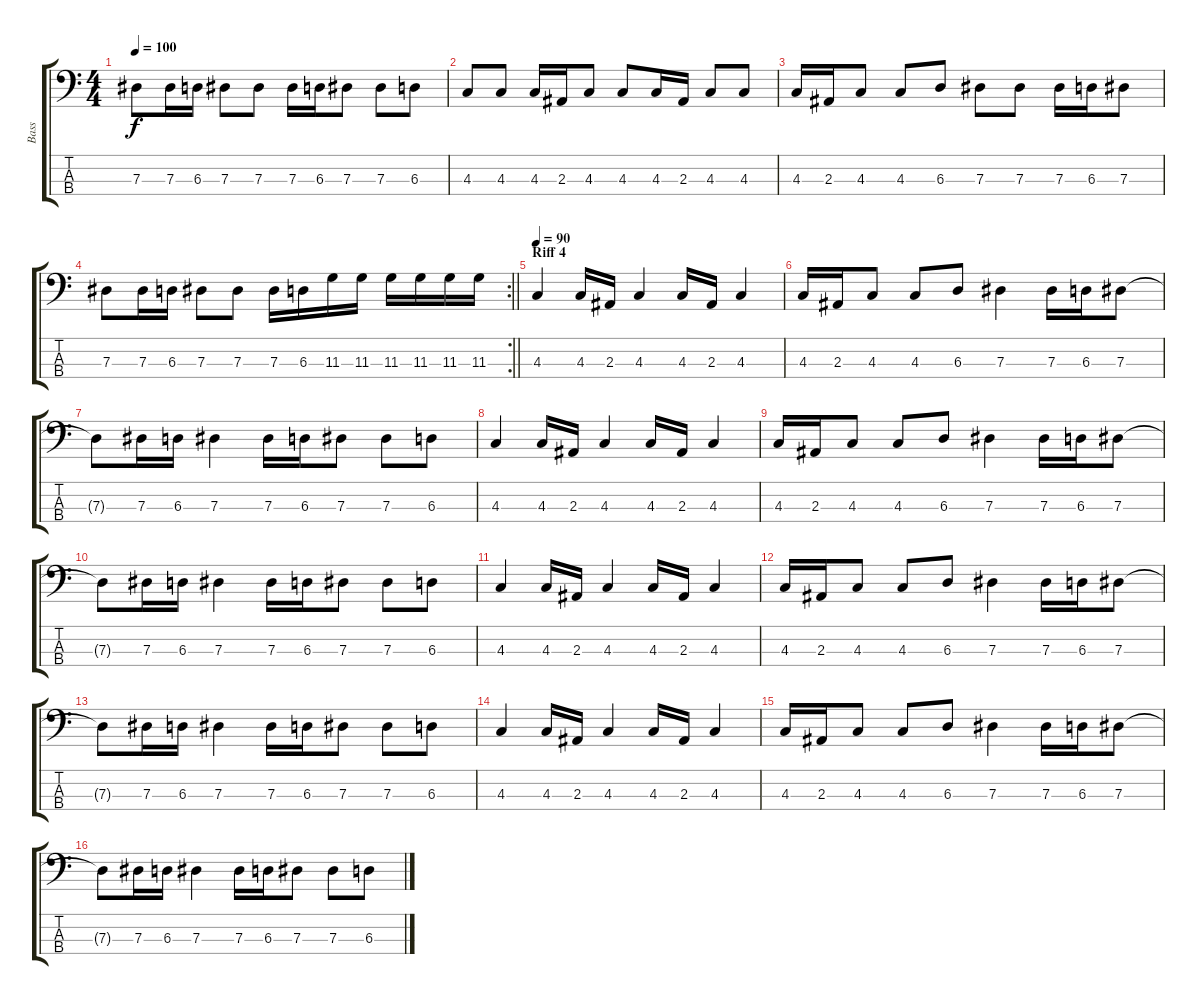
\track ("Bass" "Bass") {instrument electricbassfinger}
\staff {score tabs}
\tuning (Gb2 Db2 Ab1 Eb1) {hide}
\ts (4 4)
\tempo 100
\clef f4
\ks c
7.3.8{dy f} 7.3.16 6.3.16 7.3.8 7.3.8 7.3.16 6.3.16 7.3.8 7.3.8 6.3.8 |
4.3.8 4.3.8 4.3.16 2.3.16 4.3.8 4.3.8 4.3.16 2.3.16 4.3.8 4.3.8 |
4.3.16 2.3.16 4.3.8 4.3.8 6.3.8 7.3.8 7.3.8 7.3.16 6.3.16 7.3.8 |
\rc 2
\barLineRight lightlight
7.3.8 7.3.16 6.3.16 7.3.8 7.3.8 7.3.16 6.3.16 11.3.16 11.3.16 11.3.16 11.3.16 11.3.16 11.3.16 |
\section ("" "Riff 4")
\tempo 90
4.3.4 4.3.16 2.3.16 4.3.4 4.3.16 2.3.16 4.3.4 |
4.3.16 2.3.16 4.3.8 4.3.8 6.3.8 7.3.4 7.3.16 6.3.16 7.3.8 |
7.3{t}.8 7.3.16 6.3.16 7.3.4 7.3.16 6.3.16 7.3.8 7.3.8 6.3.8 |
4.3.4 4.3.16 2.3.16 4.3.4 4.3.16 2.3.16 4.3.4 |
4.3.16 2.3.16 4.3.8 4.3.8 6.3.8 7.3.4 7.3.16 6.3.16 7.3.8 |
7.3{t}.8 7.3.16 6.3.16 7.3.4 7.3.16 6.3.16 7.3.8 7.3.8 6.3.8 |
4.3.4 4.3.16 2.3.16 4.3.4 4.3.16 2.3.16 4.3.4 |
4.3.16 2.3.16 4.3.8 4.3.8 6.3.8 7.3.4 7.3.16 6.3.16 7.3.8 |
7.3{t}.8 7.3.16 6.3.16 7.3.4 7.3.16 6.3.16 7.3.8 7.3.8 6.3.8 |
4.3.4 4.3.16 2.3.16 4.3.4 4.3.16 2.3.16 4.3.4 |
4.3.16 2.3.16 4.3.8 4.3.8 6.3.8 7.3.4 7.3.16 6.3.16 7.3.8 |
7.3{t}.8 7.3.16 6.3.16 7.3.4 7.3.16 6.3.16 7.3.8 7.3.8 6.3.8
